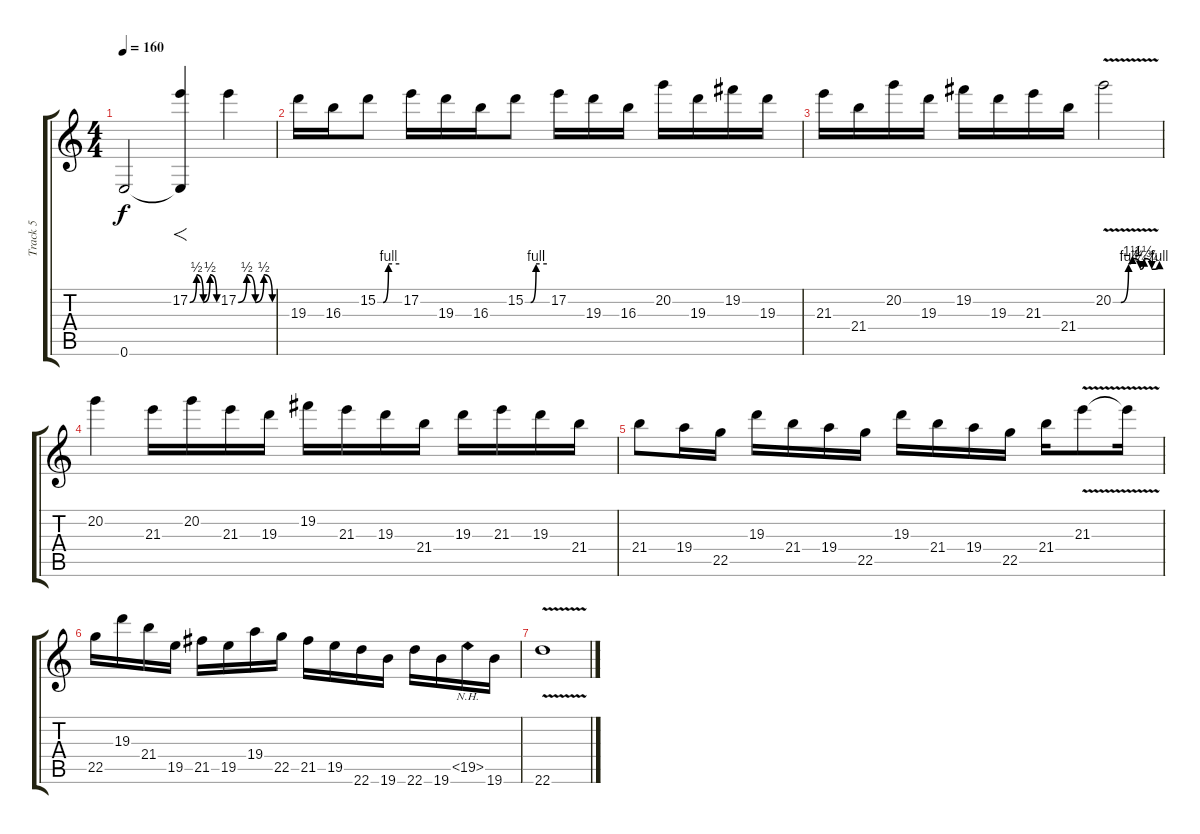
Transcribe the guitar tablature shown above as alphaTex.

\track ("Track 5" "Track 5") {instrument distortionguitar}
\staff {score tabs}
\tuning (E4 B3 G3 D3 A2 E2) {hide}
\ts (4 4)
\tempo 160
\clef g2
\ks c
0.6.2{dy f} (17.2{be (custom 0 0 15 2 30 0 45 2 60 0)} 0.6{t}).4{f} 17.2{be (custom 0 0 15 2 30 0 45 2 60 0)}.4 |
19.3.16 16.3.16 15.2{be (custom 0 0 15 0 30 4 60 4)}.8 17.2.16 19.3.16 16.3.16 15.2{be (custom 0 0 15 0 30 4 60 4)}.8 17.2.16 19.3.16 16.3.16 20.2.16 19.3.16 19.2.16 19.3.16 |
21.3.16 21.4.16 20.2.16 19.3.16 19.2.16 19.3.16 21.3.16 21.4.16 20.2{be (custom 0 0 10 0 20 4 25 5 35 3 40 5 50 3 60 4) v}.2 |
20.2.4 21.3.16 20.2.16 21.3.16 19.3.16 19.2.16 21.3.16 19.3.16 21.4.16 19.3.16 21.3.16 19.3.16 21.4.16 |
21.4.8 19.4.16 22.5.16 19.3.16 21.4.16 19.4.16 22.5.16 19.3.16 21.4.16 19.4.16 22.5.16 21.4.16 21.3{v}.8 21.3{t}.16 |
22.5.16 19.3.16 21.4.16 19.5.16 21.5.16 19.5.16 19.4.16 22.5.16 21.5.16 19.5.16 22.6.16 19.6.16 22.6.16 19.6.16 19.5{nh}.16 19.6.16 |
22.6{v}.1
